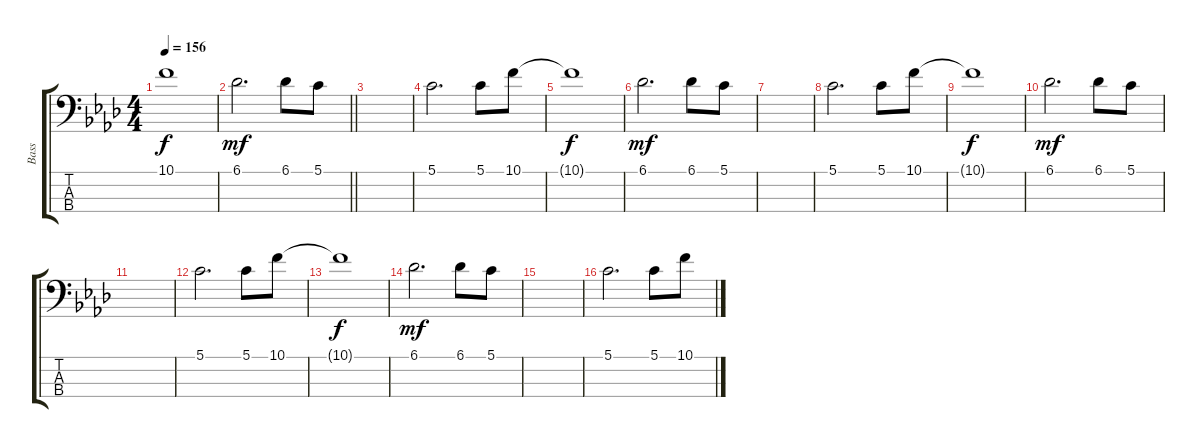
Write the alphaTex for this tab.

\track ("Bass" "Bass") {instrument electricbassfinger}
\staff {score tabs}
\tuning (G2 D2 A1 E1) {hide}
\ts (4 4)
\tempo 156
\clef f4
\ks fminor
10.1{t}.1{dy f} |
\barLineRight lightlight
6.1.2{d dy mf} 6.1.8 5.1.8 |
|
5.1.2{d} 5.1.8 10.1.8 |
10.1{t}.1{dy f} |
6.1.2{d dy mf} 6.1.8 5.1.8 |
|
5.1.2{d} 5.1.8 10.1.8 |
10.1{t}.1{dy f} |
6.1.2{d dy mf} 6.1.8 5.1.8 |
|
5.1.2{d} 5.1.8 10.1.8 |
10.1{t}.1{dy f} |
6.1.2{d dy mf} 6.1.8 5.1.8 |
|
5.1.2{d} 5.1.8 10.1.8
